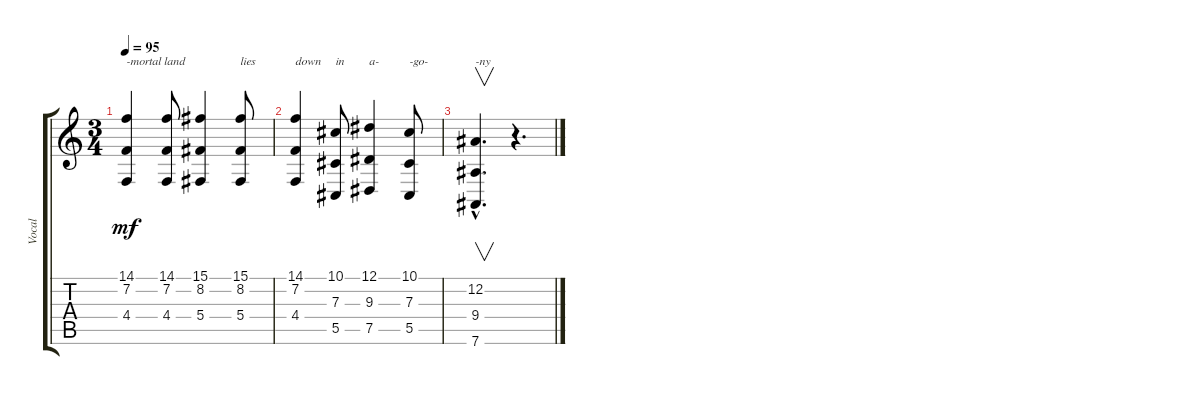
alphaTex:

\track ("Vocal" "Vocal") {instrument flute}
\staff {score tabs}
\tuning (Eb4 Bb3 Gb3 Db3 Ab2 Eb2) {hide}
\ts (3 4)
\tempo 95
\clef g2
\ks c
(14.1 7.2 4.4).4{txt "-mortal land" dy mf} (14.1 7.2 4.4).8 (15.1 8.2 5.4).4 (15.1 8.2 5.4).8{txt "lies"} |
(14.1 7.2 4.4).4{txt "down"} (10.1 7.3 5.5).8{txt "in"} (12.1 9.3 7.5).4{txt "a-"} (10.1 7.3 5.5).8{txt "-go-"} |
(12.2{hac} 9.4{hac} 7.6{hac}).4{v d txt "-ny"} r.4{d}
